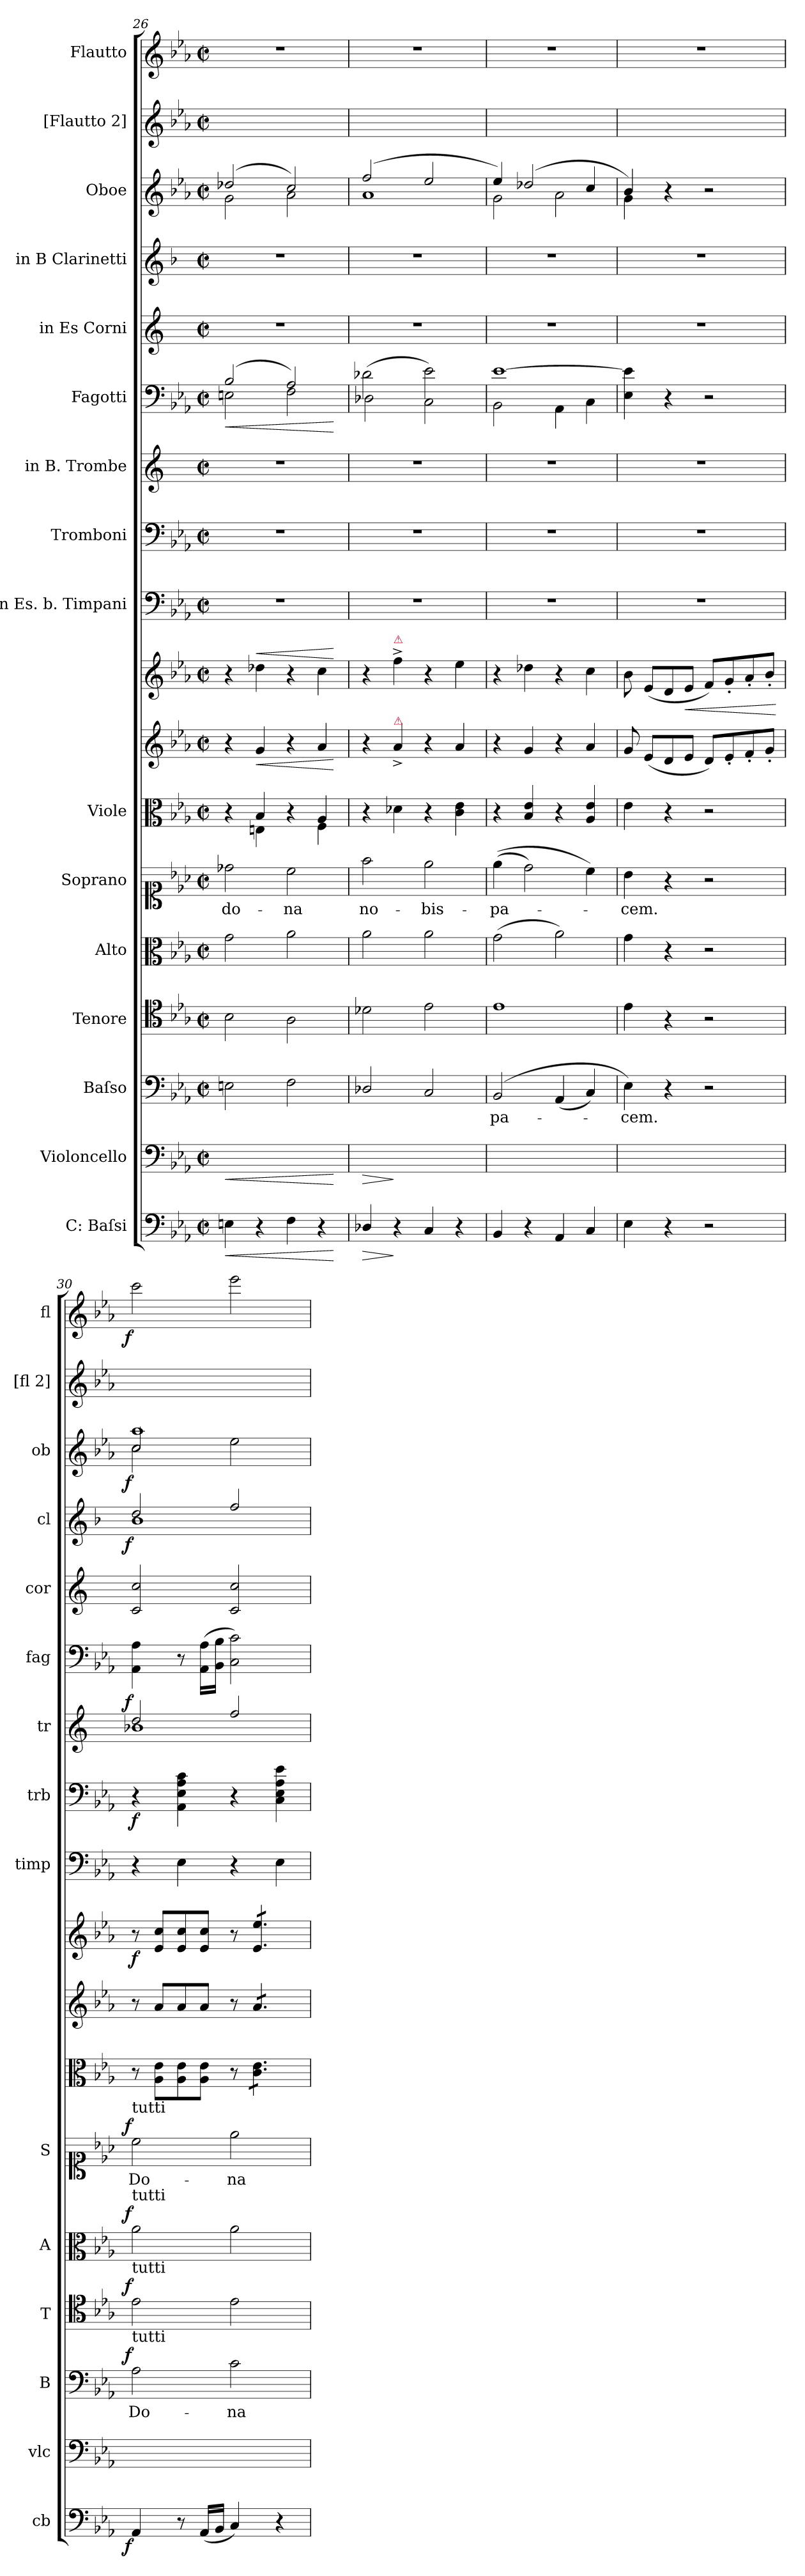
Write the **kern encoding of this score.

**kern	**dynam	**kern	**dynam	**kern	**text	**dynam	**kern	**dynam	**kern	**dynam	**kern	**text	**dynam	**kern	**kern	**dynam	**kern	**dynam	**kern	**kern	**dynam	**kern	**dynam	**kern	**dynam	**kern	**kern	**dynam	**kern	**dynam	**kern	**kern	**dynam
*part18	*part18	*part17	*part17	*part16	*part16	*part16	*part15	*part15	*part14	*part14	*part13	*part13	*part13	*part12	*part11	*part11	*part10	*part10	*part9	*part8	*part8	*part7	*part7	*part6	*part6	*part5	*part4	*part4	*part3	*part3	*part2	*part1	*part1
*staff18	*staff18	*staff17	*staff17	*staff16	*staff16	*staff16	*staff15	*staff15	*staff14	*staff14	*staff13	*staff13	*staff13	*staff12	*staff11	*staff11	*staff10	*staff10	*staff9	*staff8	*staff8	*staff7	*staff7	*staff6	*staff6	*staff5	*staff4	*staff4	*staff3	*staff3	*staff2	*staff1	*staff1
*I"C: Baſsi	*	*I"Violoncello	*	*I"Baſso	*	*	*I"Tenore	*	*I"Alto	*	*I"Soprano	*	*	*I"Viole	*	*	*	*	*I"in Es. b. Timpani	*I"Tromboni	*	*I"in B. Trombe	*	*I"Fagotti	*	*I"in Es Corni	*I"in B Clarinetti	*	*I"Oboe	*	*I"[Flautto 2]	*I"Flautto	*
*I'cb	*	*I'vlc	*	*I'B	*	*	*I'T	*	*I'A	*	*I'S	*	*	*	*	*	*	*	*I'timp	*I'trb	*	*I'tr	*	*I'fag	*	*I'cor	*I'cl	*	*I'ob	*	*I'[fl 2]	*I'fl	*
*clefF4	*	*clefF4	*	*clefF4	*	*	*clefC4	*	*clefC3	*	*clefC1	*	*	*clefC3	*clefG2	*	*clefG2	*	*clefF4	*clefF4	*	*clefG2	*	*clefF4	*	*clefG2	*clefG2	*	*clefG2	*	*clefG2	*clefG2	*
*	*	*	*	*	*	*	*	*	*	*	*	*	*	*	*	*	*	*	*	*	*	*ITrd1c2	*	*	*	*ITrd5c9	*ITrd1c2	*	*	*	*	*	*
*k[b-e-a-]	*	*k[b-e-a-]	*	*k[b-e-a-]	*	*	*k[b-e-a-]	*	*k[b-e-a-]	*	*k[b-e-a-]	*	*	*k[b-e-a-]	*k[b-e-a-]	*	*k[b-e-a-]	*	*k[b-e-a-]	*k[b-e-a-]	*	*k[b-e-]	*	*k[b-e-a-]	*	*k[b-e-a-]	*k[b-e-a-]	*	*k[b-e-a-]	*	*k[b-e-a-]	*k[b-e-a-]	*
*M2/2	*	*M2/2	*	*M2/2	*	*	*M2/2	*	*M2/2	*	*M2/2	*	*	*M2/2	*M2/2	*	*M2/2	*	*M2/2	*M2/2	*	*M2/2	*	*M2/2	*	*M2/2	*M2/2	*	*M2/2	*	*M2/2	*M2/2	*
*met(c|)	*	*met(c|)	*	*met(c|)	*	*	*met(c|)	*	*met(c|)	*	*met(c|)	*	*	*met(c|)	*met(c|)	*	*met(c|)	*	*met(c|)	*met(c|)	*	*met(c|)	*	*met(c|)	*	*met(c|)	*met(c|)	*	*met(c|)	*	*met(c|)	*met(c|)	*
=26	=26	=26	=26	=26	=26	=26	=26	=26	=26	=26	=26	=26	=26	=26	=26	=26	=26	=26	=26	=26	=26	=26	=26	=26	=26	=26	=26	=26	=26	=26	=26	=26	=26
!	!LO:HP:b	!	!LO:HP:b	!	!	!	!	!	!	!	!	!	!	!	!	!	!	!	!	!	!	!	!	!	!LO:HP:b	!	!	!	!	!	!	!	!
*	*	*	*	*	*	*	*	*	*	*	*	*	*	*^	*	*	*	*	*	*	*	*	*	*^	*	*	*	*	*^	*	*	*	*
4En\	<	4En\yy	<	2En\	.	.	2B-\	.	2g\	.	2dd-X\	do-	.	4r	4ryy	4r	.	4r	.	1r	1r	.	1r	.	(2B-/	2En\	<	1r	1r	.	(2dd-X/	2g\	.	1ryy	1r	.
!	!	!	!	!	!	!	!	!	!	!	!	!	!	!	!	!	!LO:HP:b	!	!LO:HP:a	!	!	!	!	!	!	!	!	!	!	!	!	!	!	!	!	!
4r	.	4ryy	.	.	.	.	.	.	.	.	.	.	.	4B-/	4En\	4g/	<	4dd-X\	<	.	.	.	.	.	.	.	.	.	.	.	.	.	.	.	.	.
4F\	.	4F\yy	.	2F\	.	.	2A-\	.	2a-\	.	2cc\	-na	.	4r	4ryy	4r	.	4r	.	.	.	.	.	.	2A-/)	2F\	.	.	.	.	2cc/)	2a-\	.	.	.	.
4r	.	4ryy	.	.	.	.	.	.	.	.	.	.	.	4A-/	4F\	4a-/	.	4cc\	.	.	.	.	.	.	.	.	.	.	.	.	.	.	.	.	.	.
*	*	*	*	*	*	*	*	*	*	*	*	*	*	*v	*v	*	*	*	*	*	*	*	*	*	*v	*v	*	*	*	*	*v	*v	*	*	*	*
.	[	.	[	.	.	.	.	.	.	.	.	.	.	.	.	[	.	[	.	.	.	.	.	.	[	.	.	.	.	.	.	.	.
=27	=27	=27	=27	=27	=27	=27	=27	=27	=27	=27	=27	=27	=27	=27	=27	=27	=27	=27	=27	=27	=27	=27	=27	=27	=27	=27	=27	=27	=27	=27	=27	=27	=27
!	!LO:HP:b	!	!LO:HP:b	!	!	!	!	!	!	!	!	!	!	!	!	!	!	!	!	!	!	!	!	!	!	!	!	!	!	!	!	!	!
*	*	*	*	*	*	*	*	*	*	*	*	*	*	*	*	*	*	*	*	*	*	*	*	*^	*	*	*	*	*^	*	*	*	*
4D-X/	>	4D-X/yy	>	2D-X/	.	.	2d-X\	.	2a-\	.	2ff\	no-	.	4r	4r	.	4r	.	1r	1r	.	1r	.	(2d-X\	2D-X\	.	1r	1r	.	(2ff/	1a-	.	1ryy	1r	.
!	!	!	!	!	!	!	!	!	!	!	!	!	!	!	!	!	!LO:TX:a:color=crimson:t=⚠	!	!	!	!	!	!	!	!	!	!	!	!	!	!	!	!	!	!
!	!	!	!	!	!	!	!	!	!	!	!	!	!	!	!LO:TX:a:color=crimson:t=⚠	!	!	!	!	!	!	!	!	!	!	!	!	!	!	!	!	!	!	!	!
4r	]	4ryy	]	.	.	.	.	.	.	.	.	.	.	4d-X\	4a-^/	.	4ff^\	.	.	.	.	.	.	.	.	.	.	.	.	.	.	.	.	.	.
4C/	.	4C/yy	.	2C/	.	.	2e-\	.	2a-\	.	2ee-\	-bis-	.	4r	4r	.	4r	.	.	.	.	.	.	2e-\)	2C\	.	.	.	.	2ee-/	.	.	.	.	.
4r	.	4ryy	.	.	.	.	.	.	.	.	.	.	.	4c\ 4e-\	4a-/	.	4ee-\	.	.	.	.	.	.	.	.	.	.	.	.	.	.	.	.	.	.
=28	=28	=28	=28	=28	=28	=28	=28	=28	=28	=28	=28	=28	=28	=28	=28	=28	=28	=28	=28	=28	=28	=28	=28	=28	=28	=28	=28	=28	=28	=28	=28	=28	=28	=28	=28
4BB-/	.	4BB-/yy	.	(2BB-/	pa-	.	1e-	.	(2g\	.	((4ee-\	pa-	.	4r	4r	.	4r	.	1r	1r	.	1r	.	[1e-	2BB-\	.	1r	1r	.	4ee-/)	2g\	.	1ryy	1r	.
4r	.	4ryy	.	.	.	.	.	.	.	.	2dd\)	.	.	4B-/ 4e-/	4g/	.	4dd-X\	.	.	.	.	.	.	.	.	.	.	.	.	(2dd-X/	.	.	.	.	.
4AA-/	.	4AA-/yy	.	(4AA-/	.	.	.	.	2a-\)	.	.	.	.	4r	4r	.	4r	.	.	.	.	.	.	.	4AA-\	.	.	.	.	.	2a-\	.	.	.	.
4C/	.	4C/yy	.	4C/)	.	.	.	.	.	.	4cc\)	.	.	4A-/ 4e-/	4a-/	.	4cc\	.	.	.	.	.	.	.	4C\	.	.	.	.	4cc/	.	.	.	.	.
*	*	*	*	*	*	*	*	*	*	*	*	*	*	*	*	*	*	*	*	*	*	*	*	*v	*v	*	*	*	*	*	*	*	*	*	*
=29	=29	=29	=29	=29	=29	=29	=29	=29	=29	=29	=29	=29	=29	=29	=29	=29	=29	=29	=29	=29	=29	=29	=29	=29	=29	=29	=29	=29	=29	=29	=29	=29	=29	=29
4E-\	.	4E-\yy	.	4E-\)	-cem.	.	4e-\	.	4g\	.	4b-\	-cem.	.	4e-\	8g/	.	8b-\	.	1r	1r	.	1r	.	4E-\ 4e-]\	.	1r	1r	.	4b-/)	4g\	.	1ryy	1r	.
.	.	.	.	.	.	.	.	.	.	.	.	.	.	.	(8e-/L	.	(8e-/L	.	.	.	.	.	.	.	.	.	.	.	.	.	.	.	.	.
4r	.	4ryy	.	4r	.	.	4r	.	4r	.	4r	.	.	4r	8d/	.	8d/	.	.	.	.	.	.	4r	.	.	.	.	4r	4ryy	.	.	.	.
!	!	!	!	!	!	!	!	!	!	!	!	!	!	!	!	!	!	!LO:HP:b	!	!	!	!	!	!	!	!	!	!	!	!	!	!	!	!
.	.	.	.	.	.	.	.	.	.	.	.	.	.	.	8e-/J	.	8e-/J	<	.	.	.	.	.	.	.	.	.	.	.	.	.	.	.	.
2r	.	2ryy	.	2r	.	.	2r	.	2r	.	2r	.	.	2r	8d/L)	.	8f/L)	.	.	.	.	.	.	2r	.	.	.	.	2r	2ryy	.	.	.	.
.	.	.	.	.	.	.	.	.	.	.	.	.	.	.	8e-'/	.	8g'/	.	.	.	.	.	.	.	.	.	.	.	.	.	.	.	.	.
.	.	.	.	.	.	.	.	.	.	.	.	.	.	.	8f'/	.	8a-'/	.	.	.	.	.	.	.	.	.	.	.	.	.	.	.	.	.
.	.	.	.	.	.	.	.	.	.	.	.	.	.	.	8g'/J	.	8b-'/J	.	.	.	.	.	.	.	.	.	.	.	.	.	.	.	.	.
*	*	*	*	*	*	*	*	*	*	*	*	*	*	*	*	*	*	*	*	*	*	*	*	*	*	*	*	*	*v	*v	*	*	*	*
.	.	.	.	.	.	.	.	.	.	.	.	.	.	.	.	.	.	[	.	.	.	.	.	.	.	.	.	.	.	.	.	.	.
=30	=30	=30	=30	=30	=30	=30	=30	=30	=30	=30	=30	=30	=30	=30	=30	=30	=30	=30	=30	=30	=30	=30	=30	=30	=30	=30	=30	=30	=30	=30	=30	=30	=30
*	*	*	*	*	*	*	*	*	*	*	*	*	*	*	*	*	*	*	*	*	*	*^	*	*	*	*	*^	*	*^	*	*	*	*
*	*	*	*	*	*	*	*	*	*	*	*	*	*	*	*	*	*	*	*	*	*	*	*	*	*	*	*	*	*	*	*	*^	*	*	*	*
!	!	!	!	!	!	!	!	!	!	!	!LO:TX:a:t=tutti	!	!	!	!	!	!	!	!	!	!	!	!	!	!	!	!	!	!	!	!	!	!	!	!	!	!
!	!	!	!	!	!	!	!	!	!LO:TX:a:t=tutti	!	!	!	!	!	!	!	!	!	!	!	!	!	!	!	!	!	!	!	!	!	!	!	!	!	!	!	!
!	!	!	!	!	!	!	!LO:TX:a:t=tutti	!	!	!	!	!	!	!	!	!	!	!	!	!	!	!	!	!	!	!	!	!	!	!	!	!	!	!	!	!	!
!	!	!	!	!LO:TX:a:t=tutti	!	!	!	!	!	!	!	!	!	!	!	!	!	!	!	!	!	!	!	!	!	!	!	!	!	!	!	!	!	!	!	!	!
!	!LO:DY:rj	!	!	!	!	!LO:DY:a:rj	!	!LO:DY:a:rj	!	!LO:DY:a:rj	!	!	!LO:DY:a:rj	!	!	!	!	!	!	!	!	!	!	!LO:DY:a:rj	!	!	!	!	!	!LO:DY:rj	!	!	!	!LO:DY:rj	!	!	!LO:DY:rj
4AA-/	f	4AA-/yy	.	2A-\	Do-	f	2e-\	f	2a-\	f	2cc\	Do-	f	8r	8r	.	8r	f	4r	4r	f	2cc/	1a-X	f	4AA-\ 4A-\	.	2E-/ 2e-/	2cc/	1a-	f	1aa-	2cc\	2cc/	f	2ccc\yy	2ccc\	f
.	.	.	.	.	.	.	.	.	.	.	.	.	.	8A-\ 8e-\L	8a-/L	.	8e-/ 8cc/L	.	.	.	.	.	.	.	.	.	.	.	.	.	.	.	.	.	.	.	.
8r	.	8ryy	.	.	.	.	.	.	.	.	.	.	.	8A-\ 8e-\	8a-/	.	8e-/ 8cc/	.	4E-\	4AA-\ 4E-\ 4A-\ 4c\	.	.	.	.	8r	.	.	.	.	.	.	.	.	.	.	.	.
(16AA-/LL	.	16AA-/LLyy	.	.	.	.	.	.	.	.	.	.	.	8A-\ 8e-\J	8a-/J	.	8e-/ 8cc/J	.	.	.	.	.	.	.	(16AA-\ 16A-\LL	.	.	.	.	.	.	.	.	.	.	.	.
16BB-/JJ	.	16BB-/JJyy	.	.	.	.	.	.	.	.	.	.	.	.	.	.	.	.	.	.	.	.	.	.	16BB-\ 16B-\JJ	.	.	.	.	.	.	.	.	.	.	.	.
4C/)	.	4C/yy	.	2c\	-na	.	2e-\	.	2a-\	.	2ee-\	-na	.	8r	8r	.	8r	.	4r	4r	.	2ee-/	.	.	2C\ 2c\)	.	2E-/ 2e-/	2ee-/	.	.	.	2ee-\	2ryy	.	2eee-\yy	2eee-\	.
*	*	*	*	*	*	*	*	*	*	*	*	*	*	*tremolo	*	*	*	*	*	*	*	*	*	*	*	*	*	*	*	*	*	*	*	*	*	*	*
*	*	*	*	*	*	*	*	*	*	*	*	*	*	*	*tremolo	*	*	*	*	*	*	*	*	*	*	*	*	*	*	*	*	*	*	*	*	*	*
*	*	*	*	*	*	*	*	*	*	*	*	*	*	*	*	*	*tremolo	*	*	*	*	*	*	*	*	*	*	*	*	*	*	*	*	*	*	*	*
.	.	.	.	.	.	.	.	.	.	.	.	.	.	8c\ 8e-\L	8a-/L	.	8e-/ 8ee-/L	.	.	.	.	.	.	.	.	.	.	.	.	.	.	.	.	.	.	.	.
4r	.	4ryy	.	.	.	.	.	.	.	.	.	.	.	8c\ 8e-\	8a-/	.	8e-/ 8ee-/	.	4E-\	4C\ 4E-\ 4A-\ 4e-\	.	.	.	.	.	.	.	.	.	.	.	.	.	.	.	.	.
.	.	.	.	.	.	.	.	.	.	.	.	.	.	8c\ 8e-\J	8a-/J	.	8e-/ 8ee-/J	.	.	.	.	.	.	.	.	.	.	.	.	.	.	.	.	.	.	.	.
*	*	*	*	*	*	*	*	*	*	*	*	*	*	*	*	*	*Xtremolo	*	*	*	*	*	*	*	*	*	*	*	*	*	*	*	*	*	*	*	*
*	*	*	*	*	*	*	*	*	*	*	*	*	*	*	*Xtremolo	*	*	*	*	*	*	*	*	*	*	*	*	*	*	*	*	*	*	*	*	*	*
*	*	*	*	*	*	*	*	*	*	*	*	*	*	*Xtremolo	*	*	*	*	*	*	*	*	*	*	*	*	*	*	*	*	*	*	*	*	*	*	*
*	*	*	*	*	*	*	*	*	*	*	*	*	*	*	*	*	*	*	*	*	*	*	*	*	*	*	*	*v	*v	*	*	*	*	*	*	*	*
*	*	*	*	*	*	*	*	*	*	*	*	*	*	*	*	*	*	*	*	*	*	*v	*v	*	*	*	*	*	*	*v	*v	*v	*	*	*	*
=	=	=	=	=	=	=	=	=	=	=	=	=	=	=	=	=	=	=	=	=	=	=	=	=	=	=	=	=	=	=	=	=	=
*-	*-	*-	*-	*-	*-	*-	*-	*-	*-	*-	*-	*-	*-	*-	*-	*-	*-	*-	*-	*-	*-	*-	*-	*-	*-	*-	*-	*-	*-	*-	*-	*-	*-
